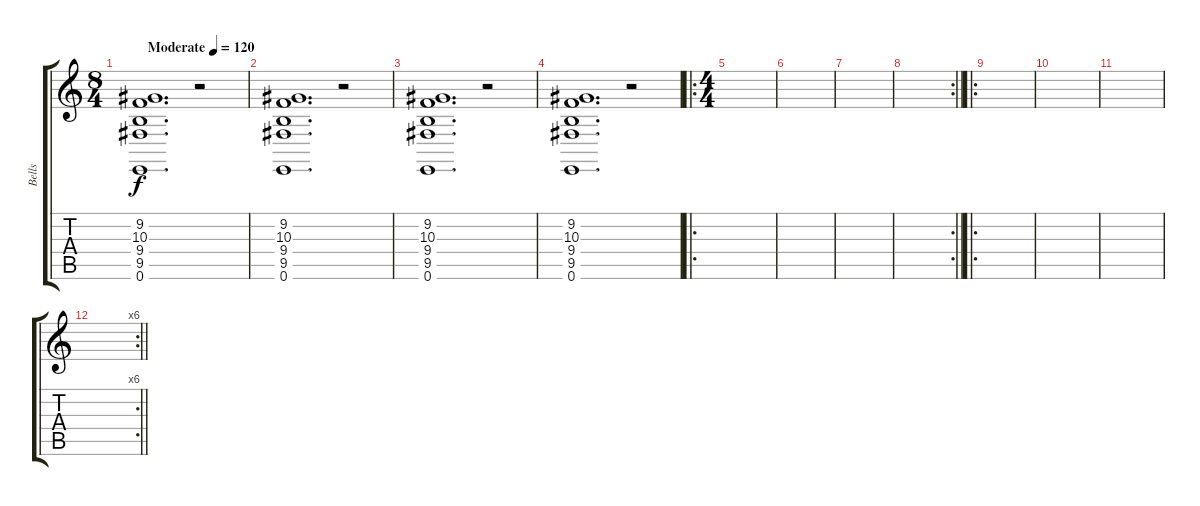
\track ("Bells" "Bells") {instrument tubularbells}
\staff {score tabs}
\tuning (E4 B3 G3 D3 A2 E2) {hide}
\ts (8 4)
\tempo (120 "Moderate")
\clef g2
\ks c
(9.2 10.3 9.4 9.5 0.6).1{d dy f instrument tubularbells} r.2 |
(9.2 10.3 9.4 9.5 0.6).1{d} r.2 |
(9.2 10.3 9.4 9.5 0.6).1{d} r.2 |
(9.2 10.3 9.4 9.5 0.6).1{d} r.2 |
\ro
\ts (4 4)
|
|
|
\rc 2
\barLineRight lightlight
|
\ro
|
|
|
\rc 6
\barLineRight lightlight
